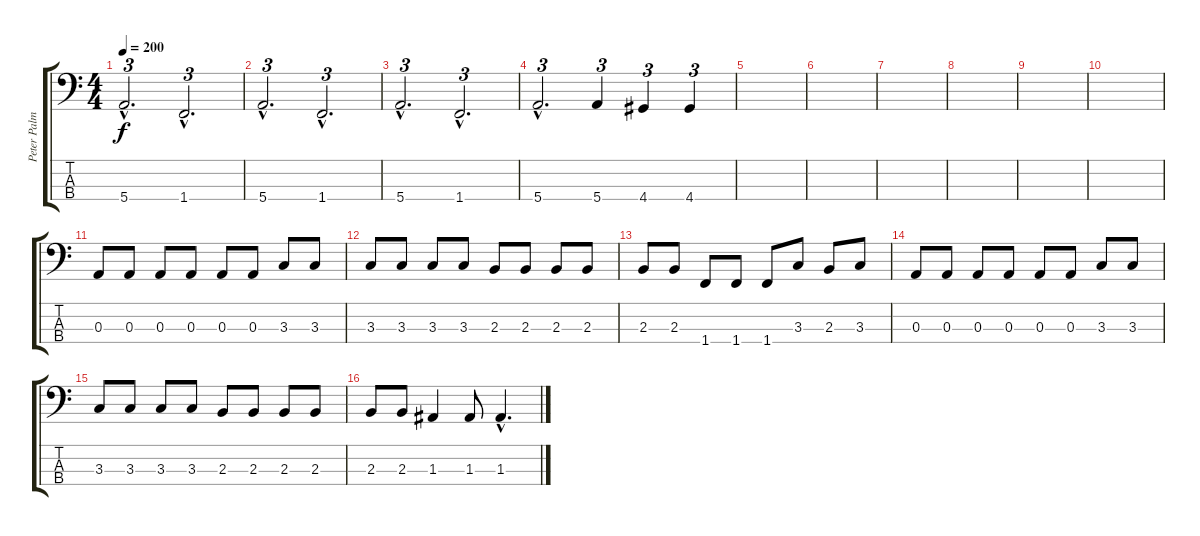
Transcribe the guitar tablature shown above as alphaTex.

\track ("Peter Palmdahl" "Peter Palm") {instrument electricbasspick}
\staff {score tabs}
\tuning (G2 D2 A1 E1) {hide}
\ts (4 4)
\tempo 200
\clef f4
\ks c
5.4{hac}.2{d tu (3 2) dy f} 1.4{hac}.2{d tu (3 2)} |
5.4{hac}.2{d tu (3 2)} 1.4{hac}.2{d tu (3 2)} |
5.4{hac}.2{d tu (3 2)} 1.4{hac}.2{d tu (3 2)} |
5.4{hac}.2{d tu (3 2)} 5.4.4{tu (3 2)} 4.4.4{tu (3 2)} 4.4.4{tu (3 2)} |
|
|
|
|
|
|
0.3.8 0.3.8 0.3.8 0.3.8 0.3.8 0.3.8 3.3.8 3.3.8 |
3.3.8 3.3.8 3.3.8 3.3.8 2.3.8 2.3.8 2.3.8 2.3.8 |
2.3.8 2.3.8 1.4.8 1.4.8 1.4.8 3.3.8 2.3.8 3.3.8 |
0.3.8 0.3.8 0.3.8 0.3.8 0.3.8 0.3.8 3.3.8 3.3.8 |
3.3.8 3.3.8 3.3.8 3.3.8 2.3.8 2.3.8 2.3.8 2.3.8 |
2.3.8 2.3.8 1.3.4 1.3.8 1.3{hac}.4{d}
